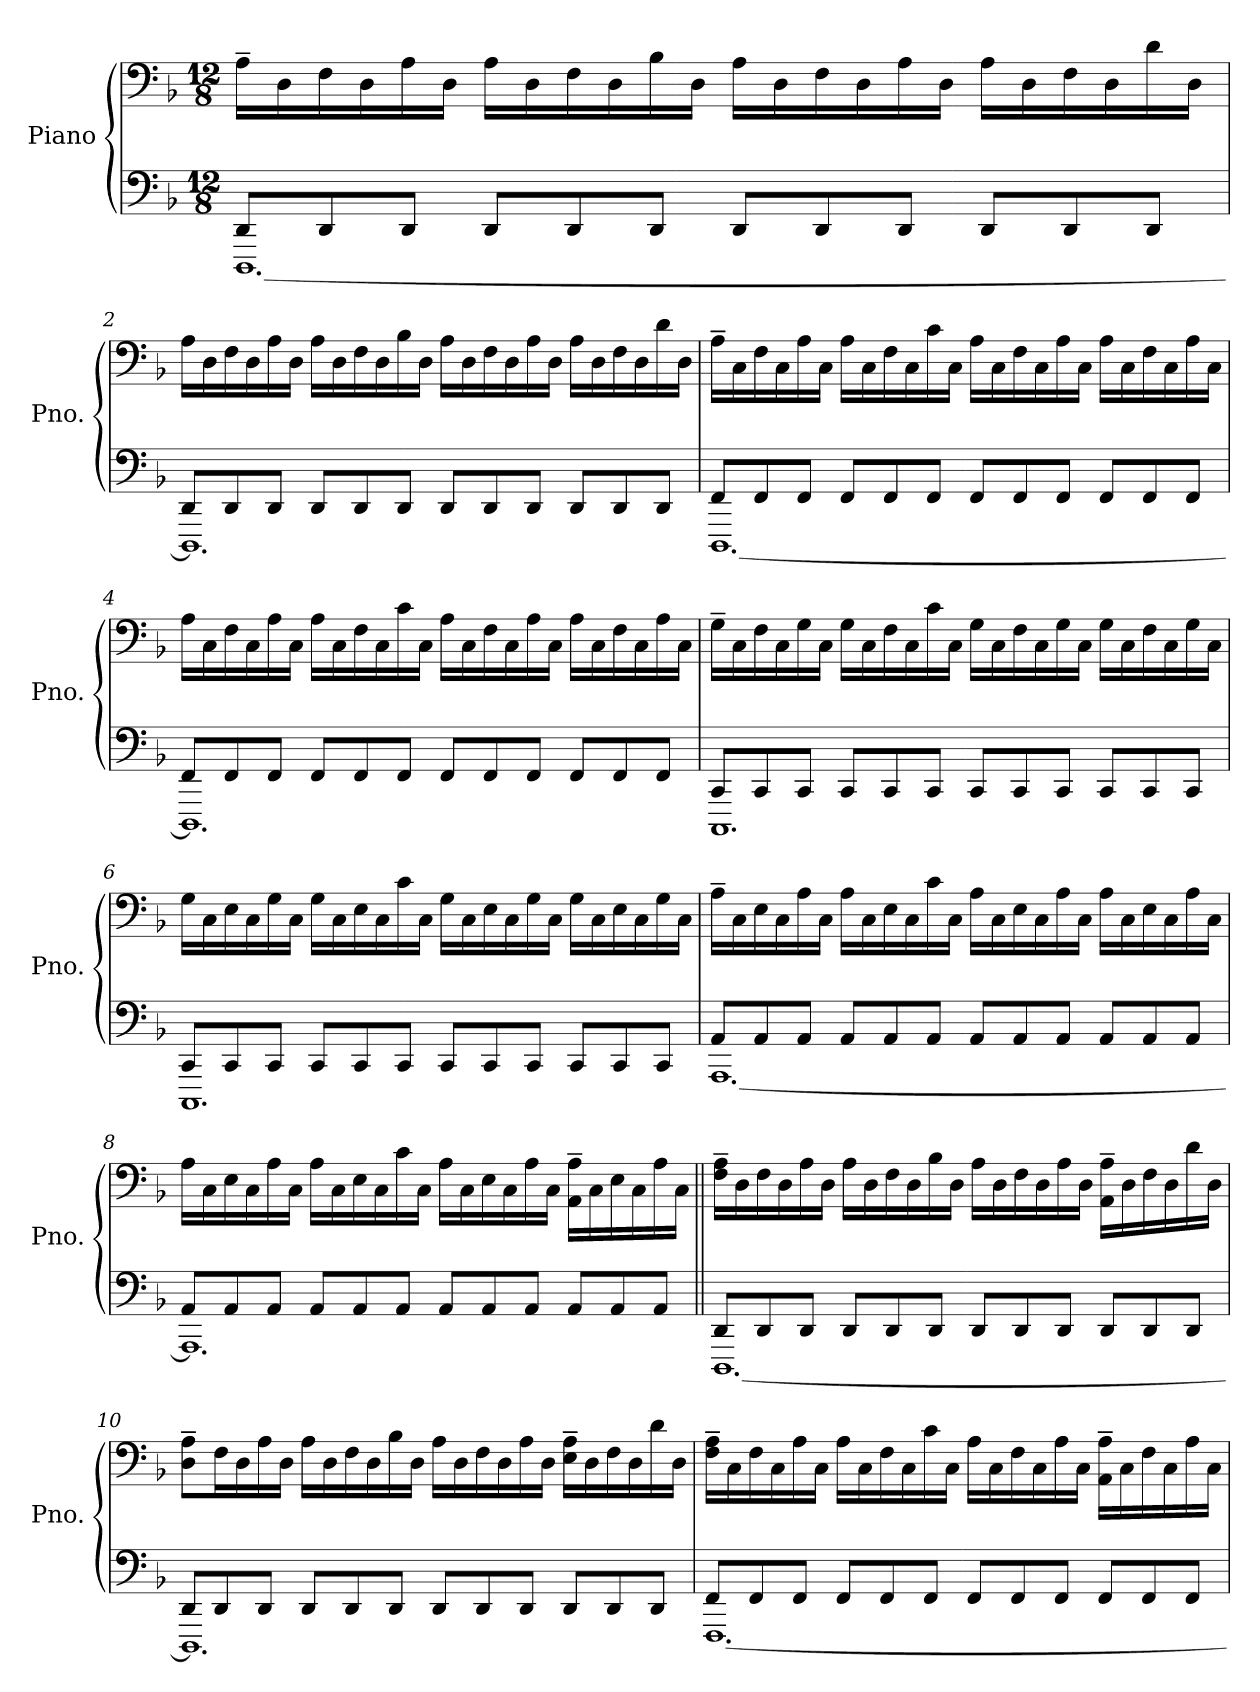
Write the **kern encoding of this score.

**kern	**kern
*part1	*part1
*staff2	*staff1
*I"Piano	*
*I'Pno.	*
*clefF4	*clefF4
*k[b-]	*k[b-]
*M12/8	*M12/8
*MM90	*MM90
=1	=1
*^	*
8DD/L	[1.DDD	16A~\LL
.	.	16D\
8DD/	.	16F\
.	.	16D\
8DD/J	.	16A\
.	.	16D\JJ
8DD/L	.	16A\LL
.	.	16D\
8DD/	.	16F\
.	.	16D\
8DD/J	.	16B-\
.	.	16D\JJ
8DD/L	.	16A\LL
.	.	16D\
8DD/	.	16F\
.	.	16D\
8DD/J	.	16A\
.	.	16D\JJ
8DD/L	.	16A\LL
.	.	16D\
8DD/	.	16F\
.	.	16D\
8DD/J	.	16d\
.	.	16D\JJ
=2	=2	=2
8DD/L	1.DDD]	16A\LL
.	.	16D\
8DD/	.	16F\
.	.	16D\
8DD/J	.	16A\
.	.	16D\JJ
8DD/L	.	16A\LL
.	.	16D\
8DD/	.	16F\
.	.	16D\
8DD/J	.	16B-\
.	.	16D\JJ
8DD/L	.	16A\LL
.	.	16D\
8DD/	.	16F\
.	.	16D\
8DD/J	.	16A\
.	.	16D\JJ
8DD/L	.	16A\LL
.	.	16D\
8DD/	.	16F\
.	.	16D\
8DD/J	.	16d\
.	.	16D\JJ
!!LO:LB:g=z
=3	=3	=3
8FF/L	[1.DDD	16A~\LL
.	.	16C\
8FF/	.	16F\
.	.	16C\
8FF/J	.	16A\
.	.	16C\JJ
8FF/L	.	16A\LL
.	.	16C\
8FF/	.	16F\
.	.	16C\
8FF/J	.	16c\
.	.	16C\JJ
8FF/L	.	16A\LL
.	.	16C\
8FF/	.	16F\
.	.	16C\
8FF/J	.	16A\
.	.	16C\JJ
8FF/L	.	16A\LL
.	.	16C\
8FF/	.	16F\
.	.	16C\
8FF/J	.	16A\
.	.	16C\JJ
=4	=4	=4
8FF/L	1.DDD]	16A\LL
.	.	16C\
8FF/	.	16F\
.	.	16C\
8FF/J	.	16A\
.	.	16C\JJ
8FF/L	.	16A\LL
.	.	16C\
8FF/	.	16F\
.	.	16C\
8FF/J	.	16c\
.	.	16C\JJ
8FF/L	.	16A\LL
.	.	16C\
8FF/	.	16F\
.	.	16C\
8FF/J	.	16A\
.	.	16C\JJ
8FF/L	.	16A\LL
.	.	16C\
8FF/	.	16F\
.	.	16C\
8FF/J	.	16A\
.	.	16C\JJ
!!LO:LB:g=z
=5	=5	=5
8CC/L	1.CCC	16G~\LL
.	.	16C\
8CC/	.	16F\
.	.	16C\
8CC/J	.	16G\
.	.	16C\JJ
8CC/L	.	16G\LL
.	.	16C\
8CC/	.	16F\
.	.	16C\
8CC/J	.	16c\
.	.	16C\JJ
8CC/L	.	16G\LL
.	.	16C\
8CC/	.	16F\
.	.	16C\
8CC/J	.	16G\
.	.	16C\JJ
8CC/L	.	16G\LL
.	.	16C\
8CC/	.	16F\
.	.	16C\
8CC/J	.	16G\
.	.	16C\JJ
=6	=6	=6
8CC/L	1.CCC	16G\LL
.	.	16C\
8CC/	.	16E\
.	.	16C\
8CC/J	.	16G\
.	.	16C\JJ
8CC/L	.	16G\LL
.	.	16C\
8CC/	.	16E\
.	.	16C\
8CC/J	.	16c\
.	.	16C\JJ
8CC/L	.	16G\LL
.	.	16C\
8CC/	.	16E\
.	.	16C\
8CC/J	.	16G\
.	.	16C\JJ
8CC/L	.	16G\LL
.	.	16C\
8CC/	.	16E\
.	.	16C\
8CC/J	.	16G\
.	.	16C\JJ
!!LO:LB:g=z
=7	=7	=7
8AA/L	[1.AAA	16A~\LL
.	.	16C\
8AA/	.	16E\
.	.	16C\
8AA/J	.	16A\
.	.	16C\JJ
8AA/L	.	16A\LL
.	.	16C\
8AA/	.	16E\
.	.	16C\
8AA/J	.	16c\
.	.	16C\JJ
8AA/L	.	16A\LL
.	.	16C\
8AA/	.	16E\
.	.	16C\
8AA/J	.	16A\
.	.	16C\JJ
8AA/L	.	16A\LL
.	.	16C\
8AA/	.	16E\
.	.	16C\
8AA/J	.	16A\
.	.	16C\JJ
=8	=8	=8
8AA/L	1.AAA]	16A\LL
.	.	16C\
8AA/	.	16E\
.	.	16C\
8AA/J	.	16A\
.	.	16C\JJ
8AA/L	.	16A\LL
.	.	16C\
8AA/	.	16E\
.	.	16C\
8AA/J	.	16c\
.	.	16C\JJ
8AA/L	.	16A\LL
.	.	16C\
8AA/	.	16E\
.	.	16C\
8AA/J	.	16A\
.	.	16C\JJ
8AA/L	.	16AA\~ 16A\~LL
.	.	16C\
8AA/	.	16E\
.	.	16C\
8AA/J	.	16A\
.	.	16C\JJ
!!LO:LB:g=z
=9||	=9||	=9||
8DD/L	[1.DDD	16F\~ 16A\~LL
.	.	16D\
8DD/	.	16F\
.	.	16D\
8DD/J	.	16A\
.	.	16D\JJ
8DD/L	.	16A\LL
.	.	16D\
8DD/	.	16F\
.	.	16D\
8DD/J	.	16B-\
.	.	16D\JJ
8DD/L	.	16A\LL
.	.	16D\
8DD/	.	16F\
.	.	16D\
8DD/J	.	16A\
.	.	16D\JJ
8DD/L	.	16AA\~ 16A\~LL
.	.	16D\
8DD/	.	16F\
.	.	16D\
8DD/J	.	16d\
.	.	16D\JJ
=10	=10	=10
8DD/L	1.DDD]	8D\~ 8A\~L
8DD/	.	16F\L
.	.	16D\
8DD/J	.	16A\
.	.	16D\JJ
8DD/L	.	16A\LL
.	.	16D\
8DD/	.	16F\
.	.	16D\
8DD/J	.	16B-\
.	.	16D\JJ
8DD/L	.	16A\LL
.	.	16D\
8DD/	.	16F\
.	.	16D\
8DD/J	.	16A\
.	.	16D\JJ
8DD/L	.	16E\~ 16A\~LL
.	.	16D\
8DD/	.	16F\
.	.	16D\
8DD/J	.	16d\
.	.	16D\JJ
!!LO:PB:g=z
=11	=11	=11
8FF/L	[1.FFF	16F\~ 16A\~LL
.	.	16C\
8FF/	.	16F\
.	.	16C\
8FF/J	.	16A\
.	.	16C\JJ
8FF/L	.	16A\LL
.	.	16C\
8FF/	.	16F\
.	.	16C\
8FF/J	.	16c\
.	.	16C\JJ
8FF/L	.	16A\LL
.	.	16C\
8FF/	.	16F\
.	.	16C\
8FF/J	.	16A\
.	.	16C\JJ
8FF/L	.	16AA\~ 16A\~LL
.	.	16C\
8FF/	.	16F\
.	.	16C\
8FF/J	.	16A\
.	.	16C\JJ
*v	*v	*
=	=
*-	*-
